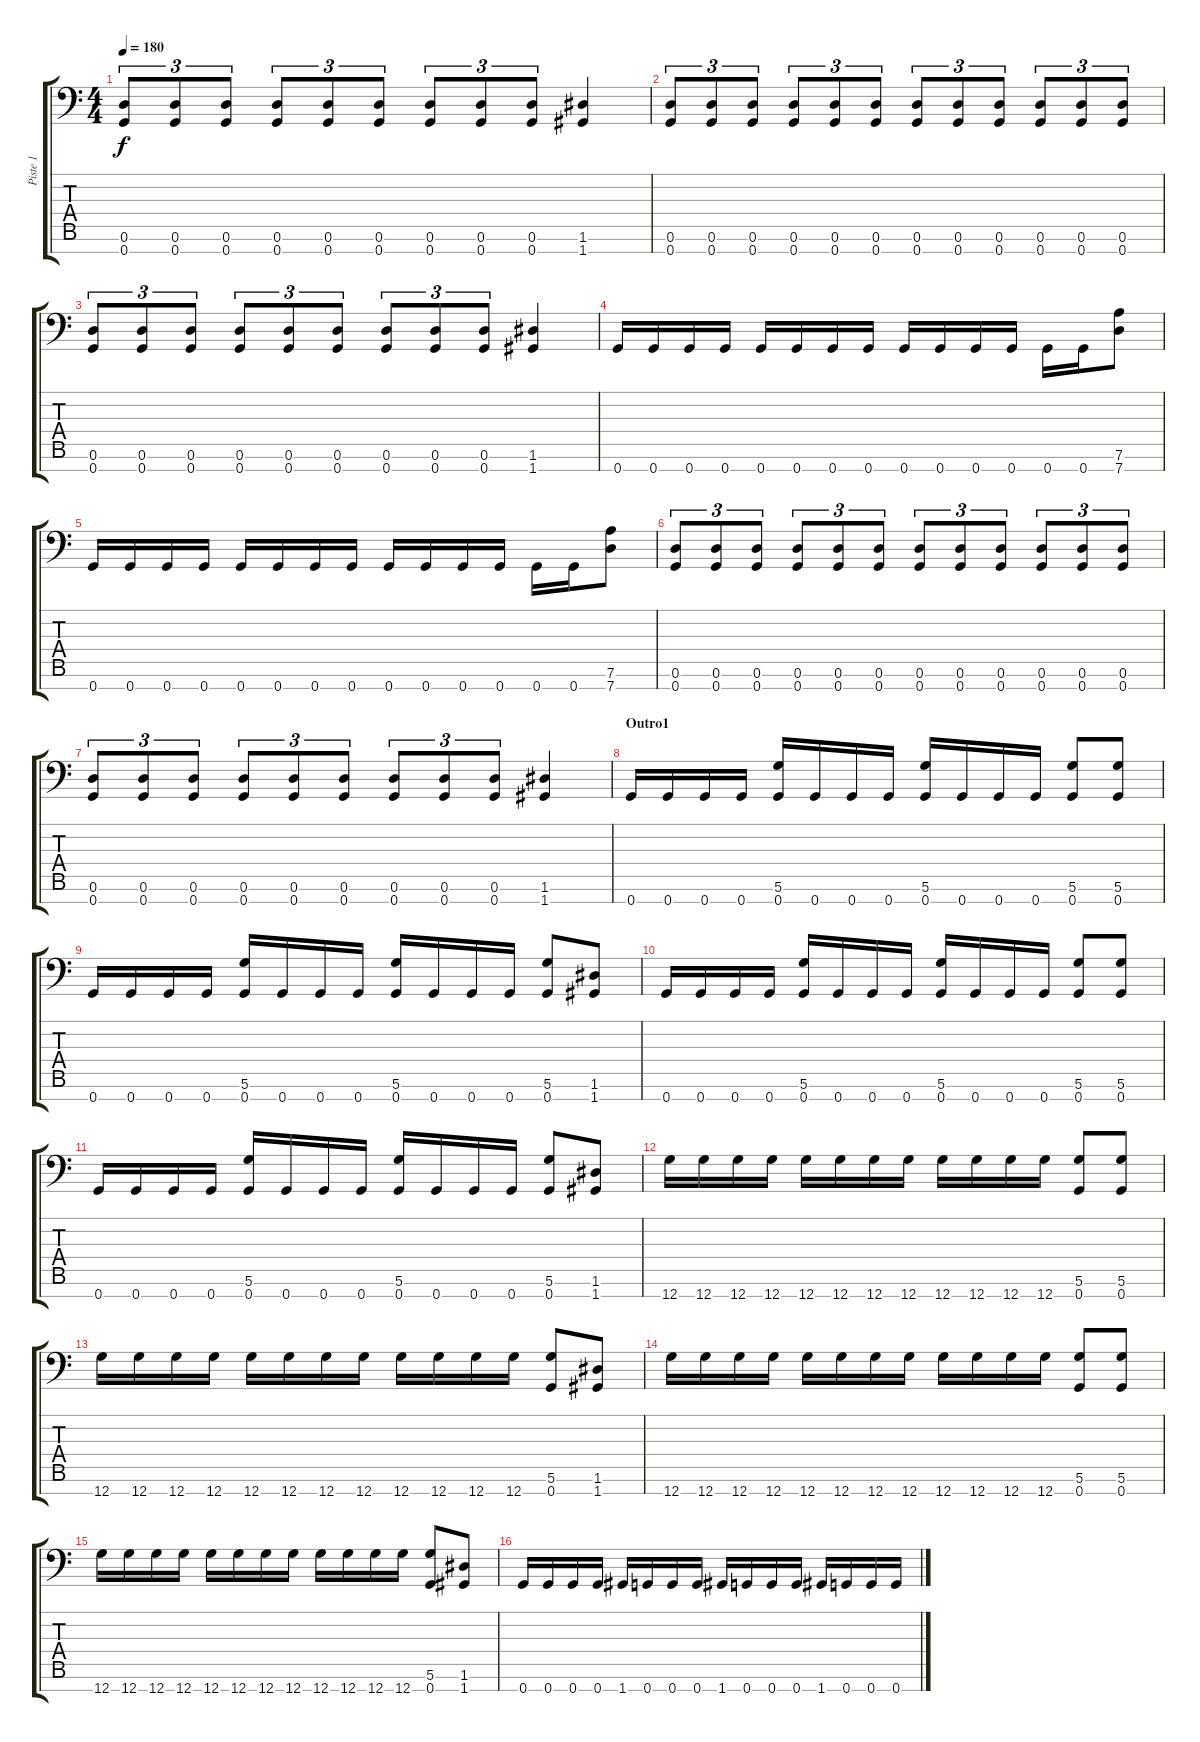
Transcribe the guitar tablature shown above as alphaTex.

\track ("Piste 1" "Piste 1") {instrument distortionguitar}
\staff {score tabs}
\tuning (D4 A3 F3 C3 G2 D2 G1) {hide}
\ts (4 4)
\tempo 180
\clef f4
\ks c
(0.6 0.7).8{tu (3 2) dy f} (0.6 0.7).8{tu (3 2)} (0.6 0.7).8{tu (3 2)} (0.6 0.7).8{tu (3 2)} (0.6 0.7).8{tu (3 2)} (0.6 0.7).8{tu (3 2)} (0.6 0.7).8{tu (3 2)} (0.6 0.7).8{tu (3 2)} (0.6 0.7).8{tu (3 2)} (1.6 1.7).4 |
(0.6 0.7).8{tu (3 2)} (0.6 0.7).8{tu (3 2)} (0.6 0.7).8{tu (3 2)} (0.6 0.7).8{tu (3 2)} (0.6 0.7).8{tu (3 2)} (0.6 0.7).8{tu (3 2)} (0.6 0.7).8{tu (3 2)} (0.6 0.7).8{tu (3 2)} (0.6 0.7).8{tu (3 2)} (0.6 0.7).8{tu (3 2)} (0.6 0.7).8{tu (3 2)} (0.6 0.7).8{tu (3 2)} |
(0.6 0.7).8{tu (3 2)} (0.6 0.7).8{tu (3 2)} (0.6 0.7).8{tu (3 2)} (0.6 0.7).8{tu (3 2)} (0.6 0.7).8{tu (3 2)} (0.6 0.7).8{tu (3 2)} (0.6 0.7).8{tu (3 2)} (0.6 0.7).8{tu (3 2)} (0.6 0.7).8{tu (3 2)} (1.6 1.7).4 |
0.7.16 0.7.16 0.7.16 0.7.16 0.7.16 0.7.16 0.7.16 0.7.16 0.7.16 0.7.16 0.7.16 0.7.16 0.7.16 0.7.16 (7.6 7.7).8 |
0.7.16 0.7.16 0.7.16 0.7.16 0.7.16 0.7.16 0.7.16 0.7.16 0.7.16 0.7.16 0.7.16 0.7.16 0.7.16 0.7.16 (7.6 7.7).8 |
(0.6 0.7).8{tu (3 2)} (0.6 0.7).8{tu (3 2)} (0.6 0.7).8{tu (3 2)} (0.6 0.7).8{tu (3 2)} (0.6 0.7).8{tu (3 2)} (0.6 0.7).8{tu (3 2)} (0.6 0.7).8{tu (3 2)} (0.6 0.7).8{tu (3 2)} (0.6 0.7).8{tu (3 2)} (0.6 0.7).8{tu (3 2)} (0.6 0.7).8{tu (3 2)} (0.6 0.7).8{tu (3 2)} |
(0.6 0.7).8{tu (3 2)} (0.6 0.7).8{tu (3 2)} (0.6 0.7).8{tu (3 2)} (0.6 0.7).8{tu (3 2)} (0.6 0.7).8{tu (3 2)} (0.6 0.7).8{tu (3 2)} (0.6 0.7).8{tu (3 2)} (0.6 0.7).8{tu (3 2)} (0.6 0.7).8{tu (3 2)} (1.6 1.7).4 |
\section ("" "Outro1")
0.7.16 0.7.16 0.7.16 0.7.16 (5.6 0.7).16 0.7.16 0.7.16 0.7.16 (5.6 0.7).16 0.7.16 0.7.16 0.7.16 (5.6 0.7).8 (5.6 0.7).8 |
0.7.16 0.7.16 0.7.16 0.7.16 (5.6 0.7).16 0.7.16 0.7.16 0.7.16 (5.6 0.7).16 0.7.16 0.7.16 0.7.16 (5.6 0.7).8 (1.6 1.7).8 |
0.7.16 0.7.16 0.7.16 0.7.16 (5.6 0.7).16 0.7.16 0.7.16 0.7.16 (5.6 0.7).16 0.7.16 0.7.16 0.7.16 (5.6 0.7).8 (5.6 0.7).8 |
0.7.16 0.7.16 0.7.16 0.7.16 (5.6 0.7).16 0.7.16 0.7.16 0.7.16 (5.6 0.7).16 0.7.16 0.7.16 0.7.16 (5.6 0.7).8 (1.6 1.7).8 |
12.7.16 12.7.16 12.7.16 12.7.16 12.7.16 12.7.16 12.7.16 12.7.16 12.7.16 12.7.16 12.7.16 12.7.16 (5.6 0.7).8 (5.6 0.7).8 |
12.7.16 12.7.16 12.7.16 12.7.16 12.7.16 12.7.16 12.7.16 12.7.16 12.7.16 12.7.16 12.7.16 12.7.16 (5.6 0.7).8 (1.6 1.7).8 |
12.7.16 12.7.16 12.7.16 12.7.16 12.7.16 12.7.16 12.7.16 12.7.16 12.7.16 12.7.16 12.7.16 12.7.16 (5.6 0.7).8 (5.6 0.7).8 |
12.7.16 12.7.16 12.7.16 12.7.16 12.7.16 12.7.16 12.7.16 12.7.16 12.7.16 12.7.16 12.7.16 12.7.16 (5.6 0.7).8 (1.6 1.7).8 |
0.7.16 0.7.16 0.7.16 0.7.16 1.7.16 0.7.16 0.7.16 0.7.16 1.7.16 0.7.16 0.7.16 0.7.16 1.7.16 0.7.16 0.7.16 0.7.16
